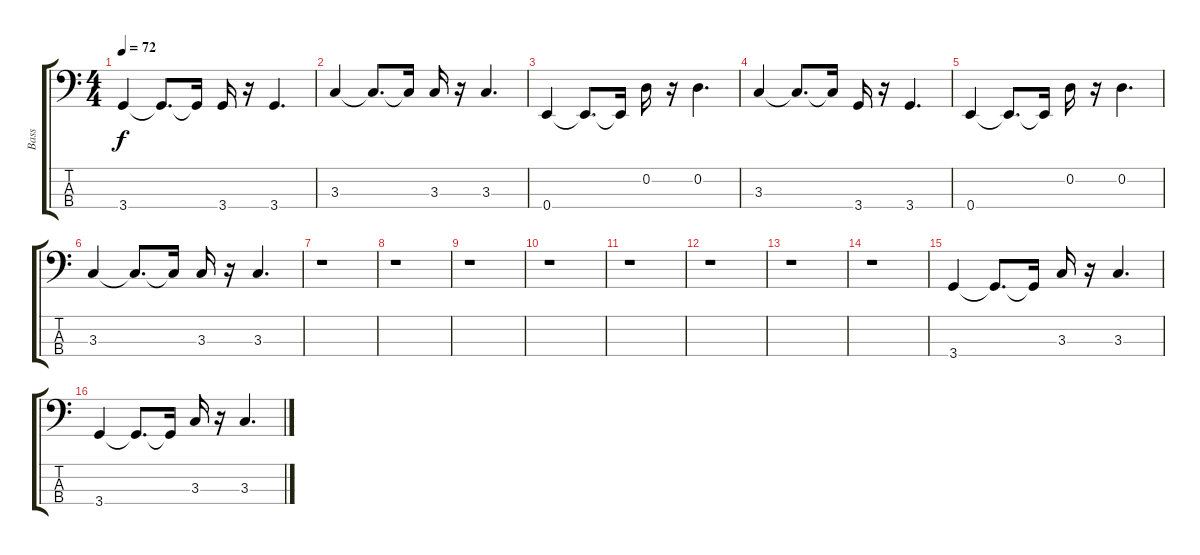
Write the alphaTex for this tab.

\track ("Bass" "Bass") {instrument electricbassfinger}
\staff {score tabs}
\tuning (G2 D2 A1 E1) {hide}
\ts (4 4)
\tempo 72
\clef f4
\ks c
3.4.4{dy f} 3.4{t}.8{d} 3.4{t}.16 3.4.16 r.16 3.4.4{d} |
3.3.4 3.3{t}.8{d} 3.3{t}.16 3.3.16 r.16 3.3.4{d} |
0.4.4 0.4{t}.8{d} 0.4{t}.16 0.2.16 r.16 0.2.4{d} |
3.3.4 3.3{t}.8{d} 3.3{t}.16 3.4.16 r.16 3.4.4{d} |
0.4.4 0.4{t}.8{d} 0.4{t}.16 0.2.16 r.16 0.2.4{d} |
3.3.4 3.3{t}.8{d} 3.3{t}.16 3.3.16 r.16 3.3.4{d} |
r.1 |
r.1 |
r.1 |
r.1 |
r.1 |
r.1 |
r.1 |
r.1 |
3.4.4 3.4{t}.8{d} 3.4{t}.16 3.3.16 r.16 3.3.4{d} |
3.4.4 3.4{t}.8{d} 3.4{t}.16 3.3.16 r.16 3.3.4{d}
